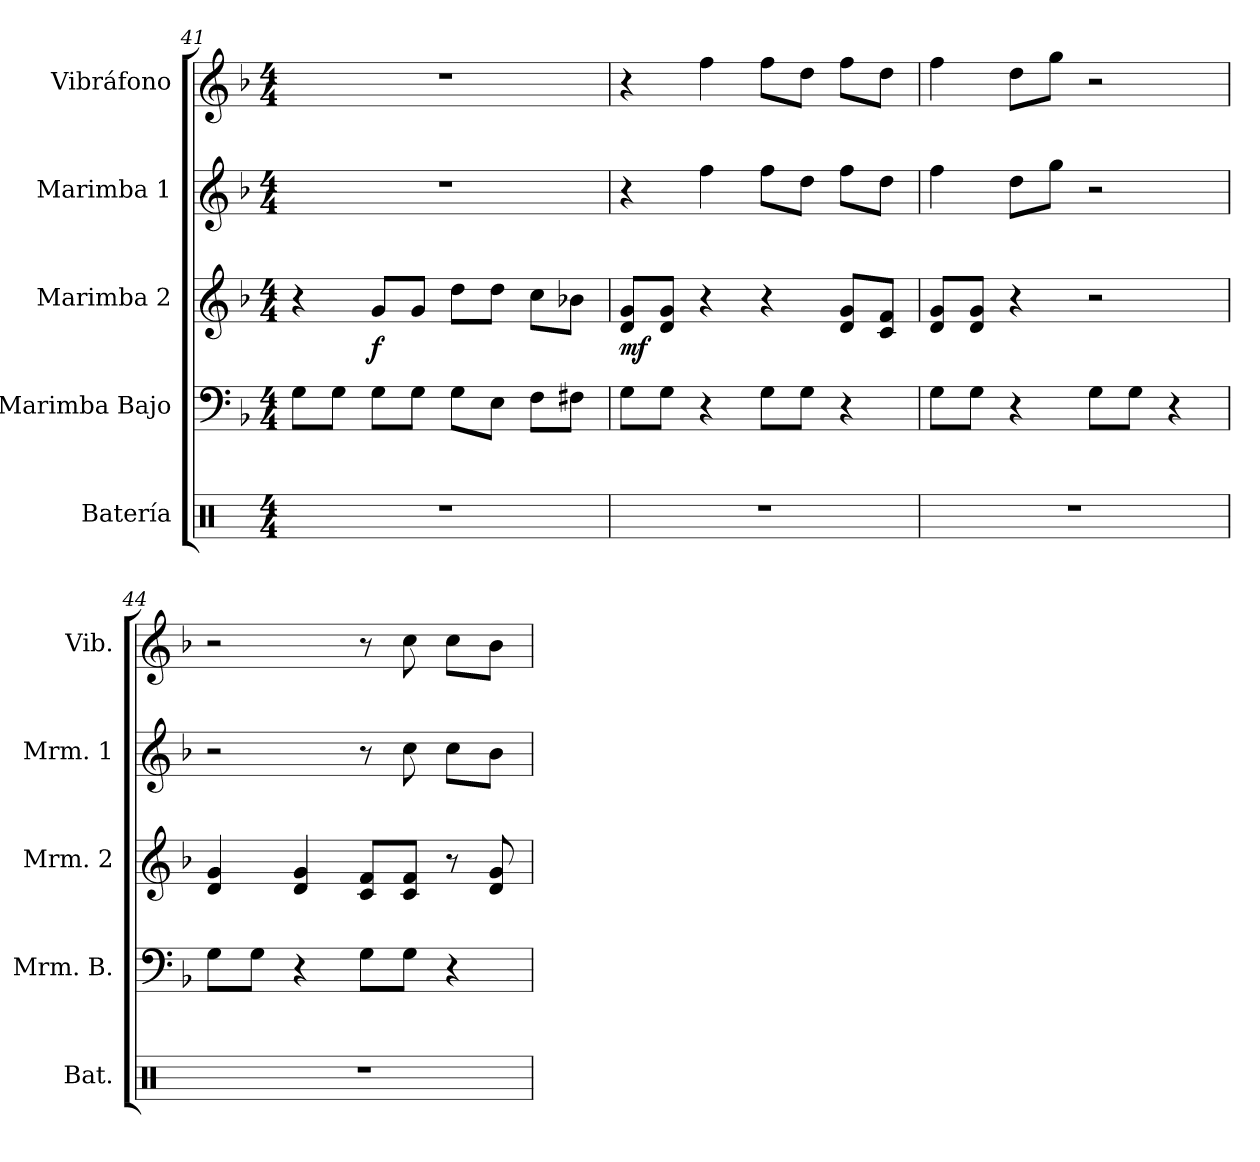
**kern	**kern	**kern	**dynam	**kern	**kern
*part5	*part4	*part3	*part3	*part2	*part1
*staff5	*staff4	*staff3	*staff3	*staff2	*staff1
*I"Batería	*I"Marimba Bajo	*I"Marimba 2	*	*I"Marimba 1	*I"Vibráfono
*I'Bat.	*I'Mrm. B.	*I'Mrm. 2	*	*I'Mrm. 1	*I'Vib.
!!LO:PB:g=z
*clefX	*clefF4	*clefG2	*	*clefG2	*clefG2
*k[]	*k[b-]	*k[b-]	*	*k[b-]	*k[b-]
*M4/4	*M4/4	*M4/4	*	*M4/4	*M4/4
=41	=41	=41	=41	=41	=41
1r	8G\L	4r	.	1r	1r
.	8G\J	.	.	.	.
!	!	!	!LO:DY:b	!	!
.	8G\L	8g/L	f	.	.
.	8G\J	8g/J	.	.	.
.	8G\L	8dd\L	.	.	.
.	8E\J	8dd\J	.	.	.
.	8F\L	8cc\L	.	.	.
.	8F#X\J	8b-X\J	.	.	.
=42	=42	=42	=42	=42	=42
!	!	!	!LO:DY:b	!	!
1r	8G\L	8d/ 8g/L	mf	4r	4r
.	8G\J	8d/ 8g/J	.	.	.
.	4r	4r	.	4ff\	4ff\
.	8G\L	4r	.	8ff\L	8ff\L
.	8G\J	.	.	8dd\J	8dd\J
.	4r	8d/ 8g/L	.	8ff\L	8ff\L
.	.	8c/ 8f/J	.	8dd\J	8dd\J
=43	=43	=43	=43	=43	=43
1r	8G\L	8d/ 8g/L	.	4ff\	4ff\
.	8G\J	8d/ 8g/J	.	.	.
.	4r	4r	.	8dd\L	8dd\L
.	.	.	.	8gg\J	8gg\J
.	8G\L	2r	.	2r	2r
.	8G\J	.	.	.	.
.	4r	.	.	.	.
=44	=44	=44	=44	=44	=44
1r	8G\L	4d/ 4g/	.	2r	2r
.	8G\J	.	.	.	.
.	4r	4d/ 4g/	.	.	.
.	8G\L	8c/ 8f/L	.	8r	8r
.	8G\J	8c/ 8f/J	.	8cc\	8cc\
.	4r	8r	.	8cc\L	8cc\L
.	.	8d/ 8g/	.	8b-\J	8b-\J
=	=	=	=	=	=
*-	*-	*-	*-	*-	*-
